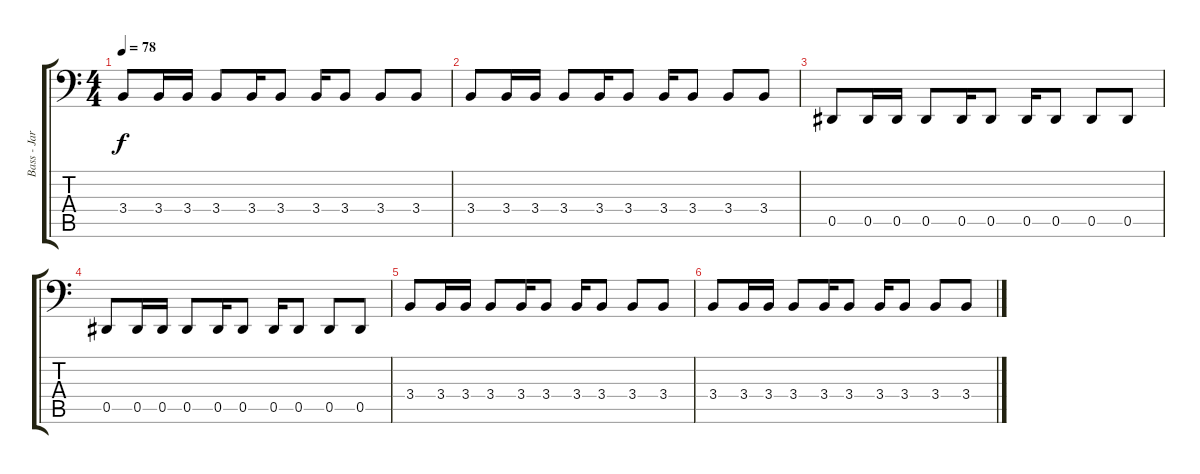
\track ("Bass - Jari Kainulainen" "Bass - Jar") {instrument electricbassfinger}
\staff {score tabs}
\tuning (B2 Gb2 Db2 Ab1 Eb1 Bb0) {hide}
\ts (4 4)
\tempo 78
\clef f4
\ks c
3.4.8{dy f} 3.4.16 3.4.16 3.4.8 3.4.16 3.4.8 3.4.16 3.4.8 3.4.8 3.4.8 |
3.4.8 3.4.16 3.4.16 3.4.8 3.4.16 3.4.8 3.4.16 3.4.8 3.4.8 3.4.8 |
0.5.8 0.5.16 0.5.16 0.5.8 0.5.16 0.5.8 0.5.16 0.5.8 0.5.8 0.5.8 |
0.5.8 0.5.16 0.5.16 0.5.8 0.5.16 0.5.8 0.5.16 0.5.8 0.5.8 0.5.8 |
3.4.8 3.4.16 3.4.16 3.4.8 3.4.16 3.4.8 3.4.16 3.4.8 3.4.8 3.4.8 |
3.4.8 3.4.16 3.4.16 3.4.8 3.4.16 3.4.8 3.4.16 3.4.8 3.4.8 3.4.8
